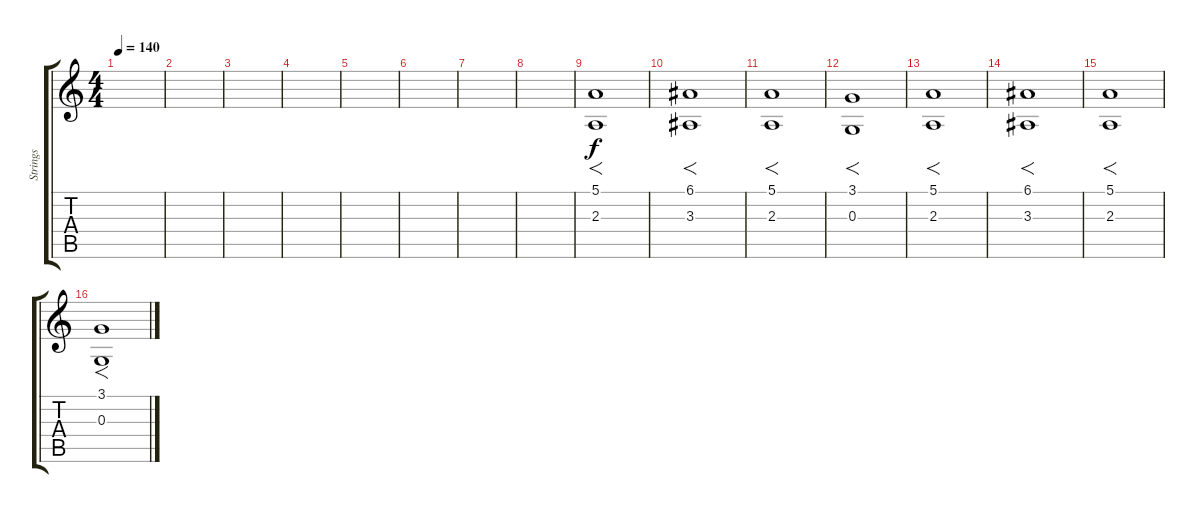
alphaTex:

\track ("Strings" "Strings") {instrument stringensemble1}
\staff {score tabs}
\tuning (E4 B3 G3 D3 A2 E2) {hide}
\ts (4 4)
\tempo 140
\clef g2
\ks c
|
|
|
|
|
|
|
|
(5.1 2.3).1{f} |
(6.1 3.3).1{f} |
(5.1 2.3).1{f} |
(3.1 0.3).1{f} |
(5.1 2.3).1{f} |
(6.1 3.3).1{f} |
(5.1 2.3).1{f} |
(3.1 0.3).1{f}
